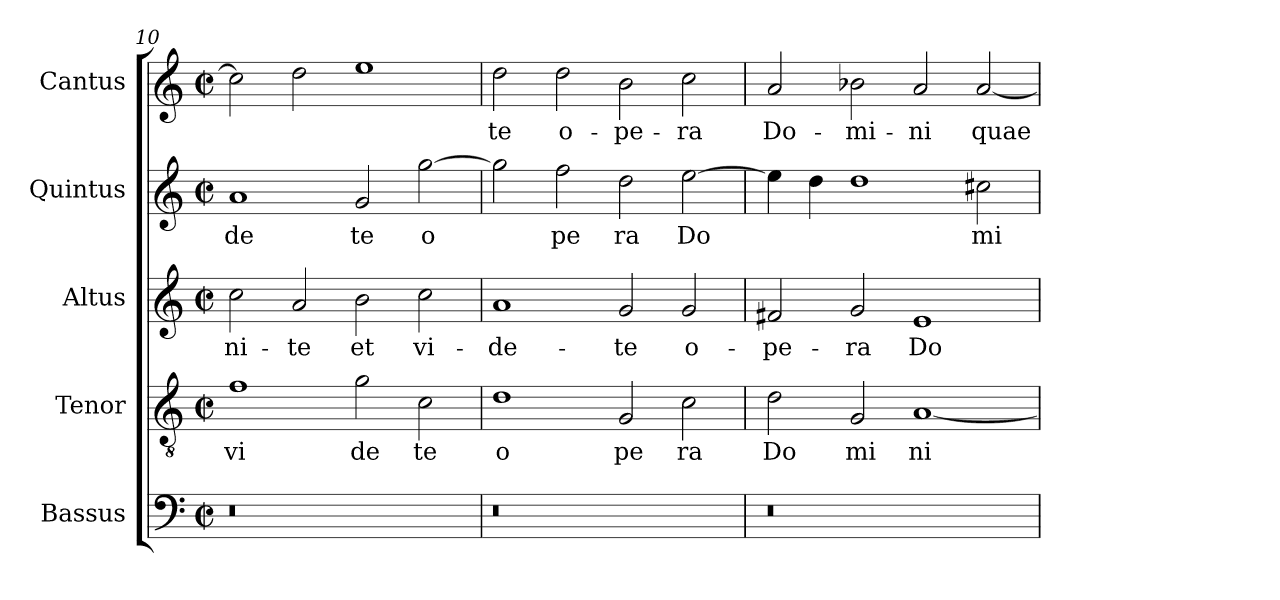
**kern	**kern	**text	**kern	**text	**kern	**text	**kern	**text
*part5	*part4	*part4	*part3	*part3	*part2	*part2	*part1	*part1
*staff5	*staff4	*staff4	*staff3	*staff3	*staff2	*staff2	*staff1	*staff1
*I"Bassus	*I"Tenor	*	*I"Altus	*	*I"Quintus	*	*I"Cantus	*
*clefF4	*clefGv2	*	*clefG2	*	*clefG2	*	*clefG2	*
*M2/2	*M2/2	*	*M2/2	*	*M2/2	*	*M2/2	*
*met(c|)	*met(c|)	*	*met(c|)	*	*met(c|)	*	*met(c|)	*
=10	=10	=10	=10	=10	=10	=10	=10	=10
!	!	!LO:LY:b:cj	!	!LO:LY:b:cj	!	!LO:LY:b:cj	!	!
0r	1f	vi	2cc\	-ni-	1a	de	2cc\]	.
!	!	!	!	!LO:LY:b:cj	!	!	!	!
.	.	.	2a/	-te	.	.	2dd\	.
!	!	!LO:LY:b:cj	!	!LO:LY:b:cj	!	!LO:LY:b:cj	!	!
.	2g\	de	2b\	et	2g/	te	1ee	.
!	!	!LO:LY:b:cj	!	!LO:LY:b:cj	!	!LO:LY:b:cj	!	!
.	2c\	te	2cc\	vi-	[>2gg\	o	.	.
=11	=11	=11	=11	=11	=11	=11	=11	=11
!	!	!LO:LY:b:cj	!	!LO:LY:b:cj	!	!	!	!LO:LY:b:cj
0r	1d	o	1a	-de-	2gg\]	.	2dd\	-te
!	!	!	!	!	!	!LO:LY:b:cj	!	!LO:LY:b:cj
.	.	.	.	.	2ff\	pe	2dd\	o-
!	!	!LO:LY:b:cj	!	!LO:LY:b:cj	!	!LO:LY:b:cj	!	!LO:LY:b:cj
.	2G/	pe	2g/	-te	2dd\	ra	2b\	-pe-
!	!	!LO:LY:b:cj	!	!LO:LY:b:cj	!	!LO:LY:b	!	!LO:LY:b:cj
.	2c\	ra	2g/	o-	[>2ee\	Do	2cc\	-ra
=12	=12	=12	=12	=12	=12	=12	=12	=12
!	!	!LO:LY:b:cj	!	!LO:LY:b:cj	!	!	!	!LO:LY:b:cj
0r	2d\	Do	2f#X/	-pe-	4ee\]	.	2a/	Do-
.	.	.	.	.	4dd\	.	.	.
!	!	!LO:LY:b:cj	!	!LO:LY:b:cj	!	!	!	!LO:LY:b:cj
.	2G/	mi	2g/	-ra	1dd	.	2b-X\	-mi-
!	!	!LO:LY:b:cj	!	!LO:LY:b:cj	!	!	!	!LO:LY:b:cj
.	[<1A	ni	1e	Do-	.	.	2a/	-ni
!	!	!	!	!	!	!LO:LY:b:cj	!	!LO:LY:b
.	.	.	.	.	2cc#X\	mi	[<2a/	quae
=	=	=	=	=	=	=	=	=
*-	*-	*-	*-	*-	*-	*-	*-	*-
